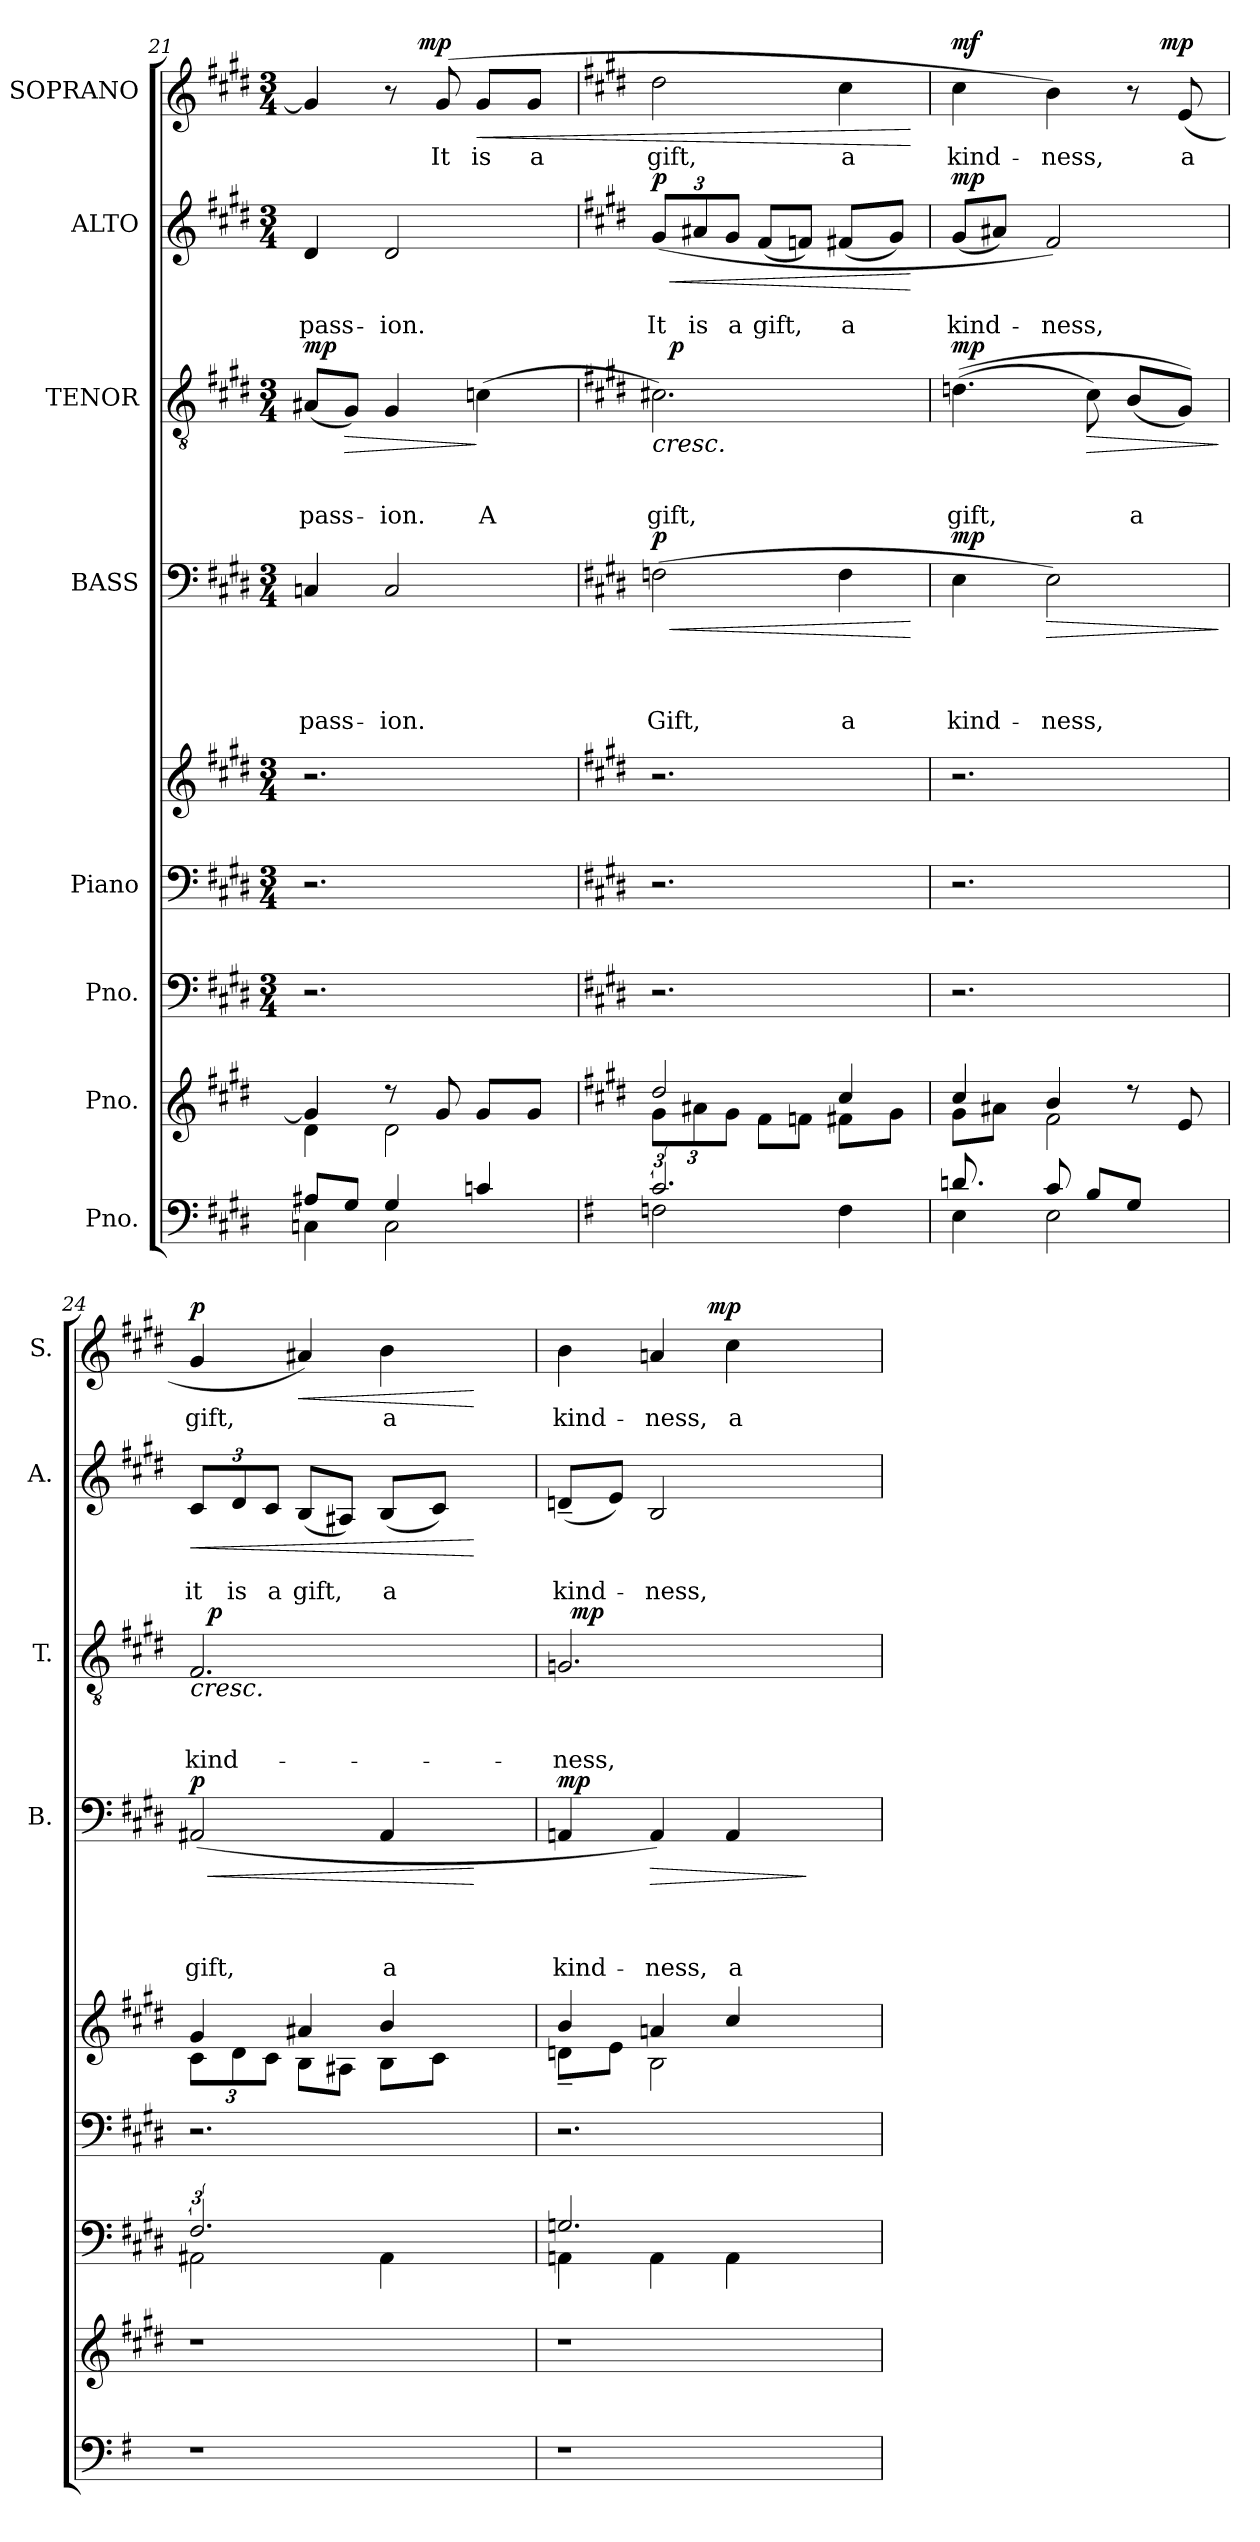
**kern	**kern	**kern	**kern	**kern	**kern	**text	**text	**text	**text	**dynam	**kern	**text	**text	**text	**dynam	**kern	**text	**text	**dynam	**kern	**text	**dynam
*part8	*part7	*part6	*part5	*part5	*part4	*part4	*part4	*part4	*part4	*part4	*part3	*part3	*part3	*part3	*part3	*part2	*part2	*part2	*part2	*part1	*part1	*part1
*staff9	*staff8	*staff7	*staff6	*staff5	*staff4	*staff4	*staff4	*staff4	*staff4	*staff4	*staff3	*staff3	*staff3	*staff3	*staff3	*staff2	*staff2	*staff2	*staff2	*staff1	*staff1	*staff1
*I"Pno.	*I"Pno.	*I"Pno.	*I"Piano	*	*I"BASS	*	*	*	*	*	*I"TENOR	*	*	*	*	*I"ALTO	*	*	*	*I"SOPRANO	*	*
*	*	*	*	*	*I'B.	*	*	*	*	*	*I'T.	*	*	*	*	*I'A.	*	*	*	*I'S.	*	*
*clefF4	*clefG2	*clefF4	*clefF4	*clefG2	*clefF4	*	*	*	*	*	*clefGv2	*	*	*	*	*clefG2	*	*	*	*clefG2	*	*
*k[f#c#g#d#]	*k[f#c#g#d#]	*k[f#c#g#d#]	*k[f#c#g#d#]	*k[f#c#g#d#]	*k[f#c#g#d#]	*	*	*	*	*	*k[f#c#g#d#]	*	*	*	*	*k[f#c#g#d#]	*	*	*	*k[f#c#g#d#]	*	*
*E:	*E:	*E:	*E:	*E:	*E:	*	*	*	*	*	*E:	*	*	*	*	*E:	*	*	*	*E:	*	*
*	*	*M3/4	*M3/4	*M3/4	*M3/4	*	*	*	*	*	*M3/4	*	*	*	*	*M3/4	*	*	*	*M3/4	*	*
=21	=21	=21	=21	=21	=21	=21	=21	=21	=21	=21	=21	=21	=21	=21	=21	=21	=21	=21	=21	=21	=21	=21
*^	*^	*	*	*	*	*	*	*	*	*	*	*	*	*	*	*	*	*	*	*	*	*
!	!	!	!	!	!	!	!	!	!	!	!LO:LY:b	!	!	!	!	!LO:LY:b	!LO:DY:a	!	!	!LO:LY:b	!	!	!	!
*	*	*	*	*	*	*	*	*	*	*	*	*	*	*	*	*	*	*	*	*	*	*^	*	*
8A#X/L	4Cn\	4g#/]	4d#\	2.r	2.r	2.r	4Cn/	.	.	.	-pass-	.	(<8A#X/L	.	.	-pass-	mp	4d#/	.	-pass-	.	4g#/]	4ryy	.	.
!	!	!	!	!	!	!	!	!	!	!	!	!	!	!	!	!	!LO:HP:b	!	!	!	!	!	!	!	!
8G#/J	.	.	.	.	.	.	.	.	.	.	.	.	8G#/J)	.	.	.	>	.	.	.	.	.	.	.	.
!	!	!	!	!	!	!	!	!	!	!	!LO:LY:b	!	!	!	!	!LO:LY:b	!	!	!	!LO:LY:b	!	!	!	!	!
4G#/	2C\	8rdd	2d#\	.	.	.	2C/	.	.	.	-ion.	.	4G#/	.	.	-ion.	.	2d#/	.	-ion.	.	8r	16.ryy	.	.
!	!	!	!	!	!	!	!	!	!	!	!	!	!	!	!	!	!	!	!	!	!	!	!	!	!LO:DY:a
.	.	.	.	.	.	.	.	.	.	.	.	.	.	.	.	.	.	.	.	.	.	.	4ryy	.	mp
!	!	!	!	!	!	!	!	!	!	!	!	!	!	!	!	!	!	!	!	!	!	!	!	!LO:LY:b	!
.	.	8g#/	.	.	.	.	.	.	.	.	.	.	.	.	.	.	.	.	.	.	.	(8g#/	.	It	.
!	!	!	!	!	!	!	!	!	!	!	!	!	!	!	!	!LO:LY:b	!	!	!	!	!	!	!	!LO:LY:b	!LO:HP:b
4cn/	.	8g#/L	.	.	.	.	.	.	.	.	.	.	(>4cn\	.	.	A	]	.	.	.	.	8g#/L	.	is	<
.	.	.	.	.	.	.	.	.	.	.	.	.	.	.	.	.	.	.	.	.	.	.	8ryy	.	.
!	!	!	!	!	!	!	!	!	!	!	!	!	!	!	!	!	!	!	!	!	!	!	!	!LO:LY:b	!
.	.	8g#/J	.	.	.	.	.	.	.	.	.	.	.	.	.	.	.	.	.	.	.	8g#/J	.	a	.
.	.	.	.	.	.	.	.	.	.	.	.	.	.	.	.	.	.	.	.	.	.	.	32ryy	.	.
*	*	*	*	*	*	*	*	*	*	*	*	*	*	*	*	*	*	*	*	*	*	*v	*v	*	*
=22	=22	=22	=22	=22	=22	=22	=22	=22	=22	=22	=22	=22	=22	=22	=22	=22	=22	=22	=22	=22	=22	=22	=22	=22
*k[f#]	*	*	*	*	*	*	*	*	*	*	*	*	*	*	*	*	*	*	*	*	*	*	*	*
*G:	*	*	*	*	*	*	*	*	*	*	*	*	*	*	*	*	*	*	*	*	*	*	*	*
*	*	*	*Xbrackettup	*	*	*	*	*	*	*	*	*	*	*	*	*	*	*	*	*	*	*	*	*
*	*	*	*	*	*	*	*	*	*	*	*	*	*	*	*	*	*	*	*	*	*	*^	*	*
!	!	!	!	!	!	!	!	!	!	!	!LO:LY:b	!LO:HP:b	!	!	!	!LO:LY:b	!LO:HP:b	!	!	!	!	!	!	!	!
*	*	*	*	*	*	*	*	*	*	*	*	*	*	*	*	*	*	*	*	*	*	*v	*v	*	*
*	*	*	*	*	*	*	*	*	*	*	*	*	*	*	*	*	*	*Xbrackettup	*	*	*	*	*	*
*	*	*	*	*	*	*	*	*	*	*	*	*	*	*	*	*	*	*	*	*	*	*^	*	*
!	!	!	!	!	!	!	!	!	!	!	!	!LO:DY:n=1:a	!	!	!	!	!	!	!	!LO:LY:b	!LO:HP:b	!	!	!LO:LY:b	!
!	!	!	!	!	!	!	!	!	!	!	!	!	!	!	!	!	!	!	!	!	!LO:DY:n=1:a	!	!	!	!
*	*	*	*	*	*	*	*	*	*	*	*	*	*^	*	*	*	*	*	*	*	*	*v	*v	*	*
3.c/	2Fn\	2dd#/	12g#\L	2.r	2.r	2.r	(>2Fn\	.	.	.	Gift,	< p	2.c#X\)	32ryy	.	.	gift,	<	(<12g#/L	.	It	< p	2dd#\	gift,	.
!	!	!	!	!	!	!	!	!	!	!	!	!	!	!	!	!	!	!LO:DY:a	!	!	!	!	!	!	!
.	.	.	.	.	.	.	.	.	.	.	.	.	.	2ryy	.	.	.	p	.	.	.	.	.	.	.
!	!	!	!	!	!	!	!	!	!	!	!	!	!	!	!	!	!	!	!	!	!LO:LY:b	!	!	!	!
.	.	.	12a#X\	.	.	.	.	.	.	.	.	.	.	.	.	.	.	.	12a#X/	.	is	.	.	.	.
!	!	!	!	!	!	!	!	!	!	!	!	!	!	!	!	!	!	!	!	!	!LO:LY:b	!	!	!	!
.	.	.	12g#\J	.	.	.	.	.	.	.	.	.	.	.	.	.	.	.	12g#/J	.	a	.	.	.	.
!	!	!	!	!	!	!	!	!	!	!	!	!	!	!	!	!	!	!	!	!	!LO:LY:b	!	!	!	!
.	.	.	8f#\L	.	.	.	.	.	.	.	.	.	.	.	.	.	.	.	(<8f#/L	.	gift,	.	.	.	.
.	.	.	8fn\J	.	.	.	.	.	.	.	.	.	.	.	.	.	.	.	8fn/J)	.	.	.	.	.	.
!	!	!	!	!	!	!	!	!	!	!	!LO:LY:b	!	!	!	!	!	!	!	!	!	!LO:LY:b	!	!	!LO:LY:b	!
4ryy	4F\	4cc#/	8f#X\L	.	.	.	4F\	.	.	.	a	.	.	.	.	.	.	.	(<8f#X/L	.	a	.	4cc#\	a	.
.	.	.	.	.	.	.	.	.	.	.	.	.	.	8..ryy	.	.	.	.	.	.	.	.	.	.	.
.	.	.	8g#\J	.	.	.	.	.	.	.	.	.	.	.	.	.	.	.	8g#/J)	.	.	.	.	.	.
*v	*v	*	*	*	*	*	*	*	*	*	*	*	*	*	*	*	*	*	*	*	*	*	*	*	*
*	*v	*v	*	*	*	*	*	*	*	*	*	*	*	*	*	*	*	*	*	*	*	*	*	*
.	.	.	.	.	.	.	.	.	.	[	.	.	.	.	.	.	.	.	.	[	.	.	[
=23	=23	=23	=23	=23	=23	=23	=23	=23	=23	=23	=23	=23	=23	=23	=23	=23	=23	=23	=23	=23	=23	=23	=23
*^	*^	*	*	*	*	*	*	*	*	*	*	*	*	*	*	*	*	*	*	*	*	*	*
!	!	!	!	!	!	!	!	!	!	!	!LO:LY:b	!LO:DY:a	!	!	!	!	!LO:LY:b	!LO:DY:a	!	!	!LO:LY:b	!LO:DY:a	!	!LO:LY:b	!LO:DY:a
*	*	*	*	*	*	*	*	*	*	*	*	*	*v	*v	*	*	*	*	*	*	*	*	*^	*	*
8.dn/	4E\	4cc#/	8g#\L	2.r	2.r	2.r	4E\	.	.	.	kind-	mp	(>(>4.dn\	.	.	gift,	mp	(<8g#/L	.	kind-	mp	4cc#\	2ryy	kind-	mf
.	.	.	8a#X\J	.	.	.	.	.	.	.	.	.	.	.	.	.	.	8a#X/J)	.	.	.	.	.	.	.
16ryy	.	.	.	.	.	.	.	.	.	.	.	.	.	.	.	.	.	.	.	.	.	.	.	.	.
!	!	!	!	!	!	!	!	!	!	!	!LO:LY:b	!LO:HP:b	!	!	!	!	!	!	!	!LO:LY:b	!	!	!	!LO:LY:b	!
8c/	2E\	4b/	2f#\	.	.	.	2E\)	.	.	.	-ness,	>	.	.	.	.	.	2f#/)	.	-ness,	.	4b\)	.	-ness,	.
!	!	!	!	!	!	!	!	!	!	!	!	!	!	!	!	!	!LO:HP:n=1:b	!	!	!	!	!	!	!	!
8B/L	.	.	.	.	.	.	.	.	.	.	.	.	8c#\)	.	.	.	[ >	.	.	.	.	.	.	.	.
!	!	!	!	!	!	!	!	!	!	!	!	!	!	!	!	!LO:LY:b	!	!	!	!	!	!	!	!	!
8G/J	.	8rdd	.	.	.	.	.	.	.	.	.	.	(<8B/L	.	.	a	.	.	.	.	.	8r	16.ryy	.	.
!	!	!	!	!	!	!	!	!	!	!	!	!	!	!	!	!	!	!	!	!	!	!	!	!	!LO:DY:a
.	.	.	.	.	.	.	.	.	.	.	.	.	.	.	.	.	.	.	.	.	.	.	8ryy	.	mp
!	!	!	!	!	!	!	!	!	!	!	!	!	!	!	!	!	!	!	!	!	!	!	!	!LO:LY:b	!
8ryy	.	8e/	.	.	.	.	.	.	.	.	.	.	8G#/J))	.	.	.	.	.	.	.	.	(8e/	.	a	.
.	.	.	.	.	.	.	.	.	.	.	.	.	.	.	.	.	.	.	.	.	.	.	32ryy	.	.
*v	*v	*	*	*	*	*	*	*	*	*	*	*	*	*	*	*	*	*	*	*	*	*	*	*	*
*	*v	*v	*	*	*	*	*	*	*	*	*	*	*	*	*	*	*	*	*	*	*	*	*	*
.	.	.	.	.	.	.	.	.	.	]	.	.	.	.	]	.	.	.	.	.	.	.	.
*	*	*	*	*	*	*	*	*	*	*	*	*	*	*	*	*	*	*	*	*v	*v	*	*
!!LO:PB:g=z
=24	=24	=24	=24	=24	=24	=24	=24	=24	=24	=24	=24	=24	=24	=24	=24	=24	=24	=24	=24	=24	=24	=24
*	*	*^	*	*^	*	*	*	*	*	*	*	*	*	*	*	*	*	*	*	*	*	*
*	*	*	*	*	*	*Xbrackettup	*	*	*	*	*	*	*	*	*	*	*	*	*	*	*	*	*	*
*	*	*	*	*	*	*	*	*	*	*	*	*	*	*	*	*	*	*	*	*	*	*^	*	*
!	!	!	!	!	!	!	!	!	!	!	!LO:LY:b	!LO:HP:b	!	!	!	!LO:LY:b	!LO:HP:b	!	!	!LO:LY:b	!LO:HP:b	!	!	!LO:LY:b	!
!	!	!	!	!	!	!	!	!	!	!	!	!LO:DY:n=1:a	!	!	!	!	!	!	!	!	!	!	!	!	!LO:DY:b
*	*	*	*	*	*	*	*	*	*	*	*	*	*^	*	*	*	*	*	*	*	*	*v	*v	*	*
1r	1r	3.F#/	2AA#X\	2.r	4g#/	12c#\L	(2AA#X/	.	.	.	gift,	< p	2.F#/	32ryy	.	.	kind-	<	12c#/L	.	it	<	4g#/	gift,	p
!	!	!	!	!	!	!	!	!	!	!	!	!	!	!	!	!	!	!LO:DY:a	!	!	!	!	!	!	!
.	.	.	.	.	.	.	.	.	.	.	.	.	.	2ryy	.	.	.	p	.	.	.	.	.	.	.
!	!	!	!	!	!	!	!	!	!	!	!	!	!	!	!	!	!	!	!	!	!LO:LY:b	!	!	!	!
.	.	.	.	.	.	12d#\	.	.	.	.	.	.	.	.	.	.	.	.	12d#/	.	is	.	.	.	.
!	!	!	!	!	!	!	!	!	!	!	!	!	!	!	!	!	!	!	!	!	!LO:LY:b	!	!	!	!
.	.	.	.	.	.	12c#\J	.	.	.	.	.	.	.	.	.	.	.	.	12c#/J	.	a	.	.	.	.
!	!	!	!	!	!	!	!	!	!	!	!	!	!	!	!	!	!	!	!	!	!LO:LY:b	!	!	!	!LO:HP:b
.	.	.	.	.	4a#X/	8B\L	.	.	.	.	.	.	.	.	.	.	.	.	(<8B/L	.	gift,	.	4a#X/)	.	<
.	.	.	.	.	.	8A#X\J	.	.	.	.	.	.	.	.	.	.	.	.	8A#X/J)	.	.	.	.	.	.
!	!	!	!	!	!	!	!	!	!	!	!LO:LY:b	!	!	!	!	!	!	!	!	!	!LO:LY:b	!	!	!LO:LY:b	!
.	.	4ryy	4AA#\	.	4b/	8B\L	4AA#/	.	.	.	a	.	.	.	.	.	.	.	(<8B/L	.	a	.	4b\	a	.
.	.	.	.	.	.	.	.	.	.	.	.	.	.	4...ryy	.	.	.	.	.	.	.	.	.	.	.
.	.	.	.	.	.	8c#\J	.	.	.	.	.	.	.	.	.	.	.	.	8c#/J)	.	.	.	.	.	.
.	.	4ryy	4ryy	4ryy	4ryy	4ryy	4ryy	.	.	.	.	[	4ryy	.	.	.	.	.	4ryy	.	.	[	4ryy	.	[
=25	=25	=25	=25	=25	=25	=25	=25	=25	=25	=25	=25	=25	=25	=25	=25	=25	=25	=25	=25	=25	=25	=25	=25	=25	=25
!	!	!	!	!	!	!	!	!	!	!	!LO:LY:b	!LO:DY:a	!	!	!	!	!LO:LY:b	!	!	!	!LO:LY:b	!	!	!LO:LY:b	!LO:DY:a
!	!	!	!	!	!	!	!	!	!	!	!	!	!	!	!	!	!	!	!	!	!	!	!	!	!LO:DY:n=1:b
*	*	*	*	*	*	*	*	*	*	*	*	*	*	*	*	*	*	*	*	*	*	*	*^	*	*
1r	1r	2.Gn/	4AAn\	2.r	4b/	8dn~<\L	4AAn/	.	.	.	kind-	mp	2.Gn/	48ryy	.	.	-ness,	.	(<8dn~</L	.	kind-	.	4b\	4...ryy	kind-	mf mp
!	!	!	!	!	!	!	!	!	!	!	!	!	!	!	!	!	!	!LO:DY:a	!	!	!	!	!	!	!	!
.	.	.	.	.	.	.	.	.	.	.	.	.	.	3%2ryy	.	.	.	mp	.	.	.	.	.	.	.	.
.	.	.	.	.	.	8e\J	.	.	.	.	.	.	.	.	.	.	.	.	8e/J)	.	.	.	.	.	.	.
!	!	!	!	!	!	!	!	!	!	!	!LO:LY:b	!LO:HP:b	!	!	!	!	!	!	!	!	!LO:LY:b	!	!	!	!LO:LY:b	!
.	.	.	4AA\	.	4an/	2B\	4AA/)	.	.	.	-ness,	>	.	.	.	.	.	.	2B/	.	-ness,	.	4an/	.	-ness,	.
!	!	!	!	!	!	!	!	!	!	!	!	!	!	!	!	!	!	!	!	!	!	!	!	!	!	!LO:DY:n=2:a
.	.	.	.	.	.	.	.	.	.	.	.	.	.	.	.	.	.	.	.	.	.	.	.	2ryy	.	mp
!	!	!	!	!	!	!	!	!	!	!	!LO:LY:b	!	!	!	!	!	!	!	!	!	!	!	!	!	!LO:LY:b	!
.	.	.	4AA\	.	4cc#/	.	4AA/	.	.	.	a	.	.	.	.	.	.	.	.	.	.	.	4cc#\	.	a	.
.	.	.	.	.	.	.	.	.	.	.	.	.	.	6...ryy	.	.	.	.	.	.	.	.	.	.	.	.
.	.	4ryy	4ryy	4ryy	4ryy	4ryy	4ryy	.	.	.	.	]	4ryy	.	.	.	.	[	4ryy	.	.	.	4ryy	.	.	.
.	.	.	.	.	.	.	.	.	.	.	.	.	.	.	.	.	.	.	.	.	.	.	.	32ryy	.	.
*	*	*v	*v	*	*v	*v	*	*	*	*	*	*	*v	*v	*	*	*	*	*	*	*	*	*v	*v	*	*
=	=	=	=	=	=	=	=	=	=	=	=	=	=	=	=	=	=	=	=	=	=	=
*-	*-	*-	*-	*-	*-	*-	*-	*-	*-	*-	*-	*-	*-	*-	*-	*-	*-	*-	*-	*-	*-	*-
